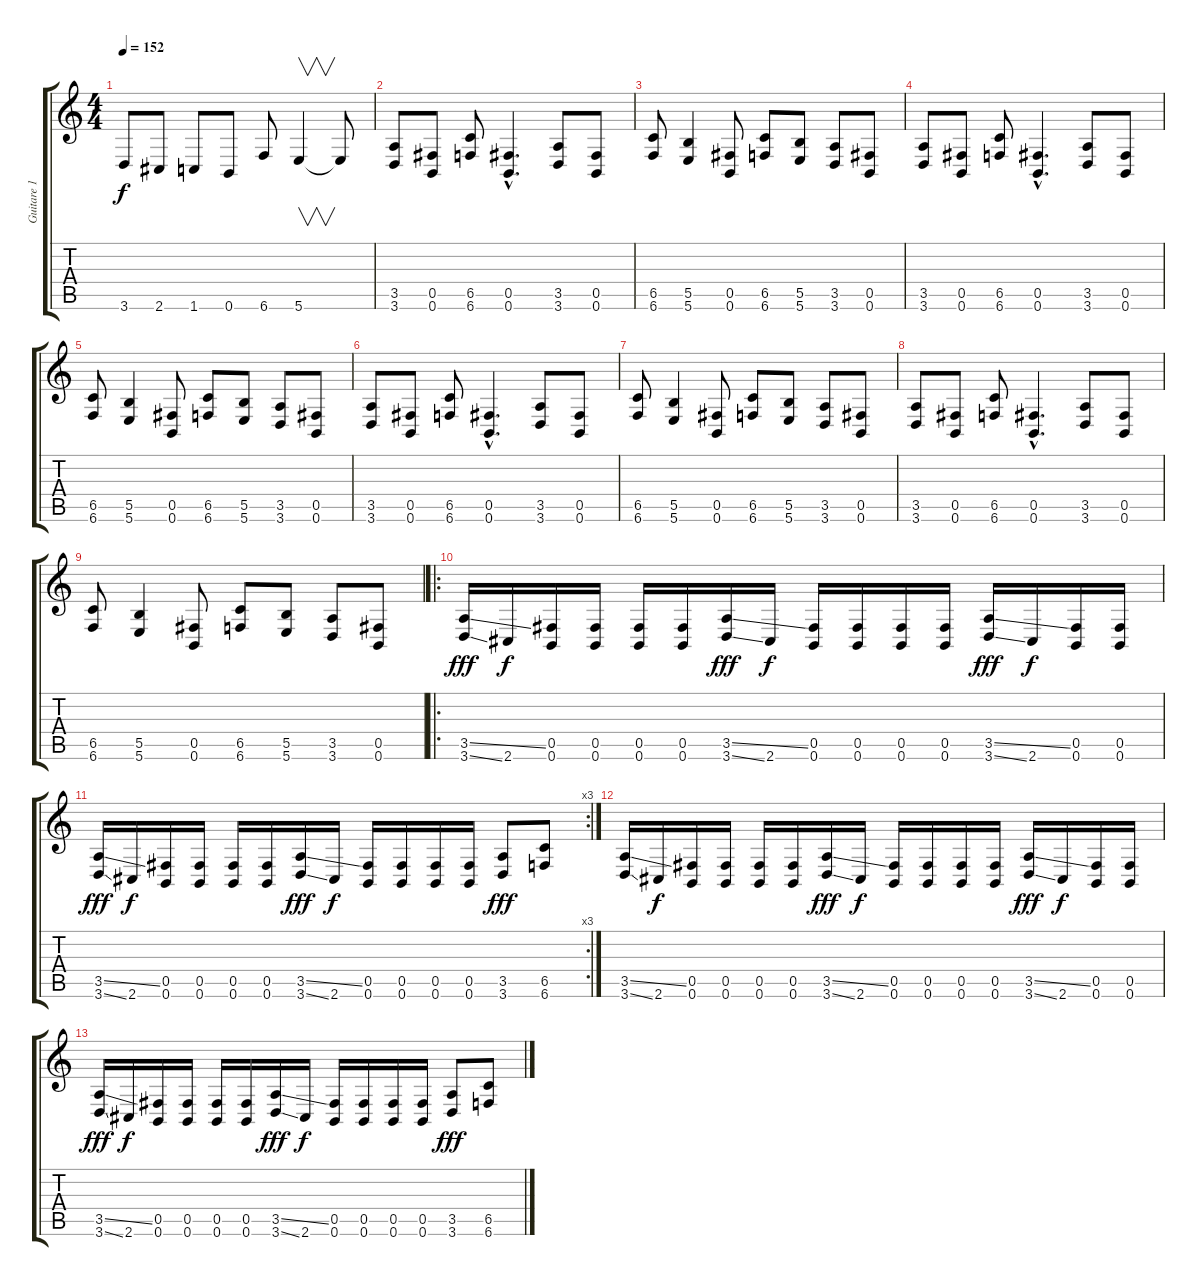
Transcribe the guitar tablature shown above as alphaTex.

\track ("Guitare 1" "Guitare 1") {instrument overdrivenguitar}
\staff {score tabs}
\tuning (Db4 Ab3 E3 B2 Gb2 B1) {hide}
\ts (4 4)
\tempo 152
\clef g2
\ks c
3.6.8{dy f} 2.6.8 1.6.8 0.6.8 6.6.8 5.6.4{v} 5.6{t}.8 |
(3.5 3.6).8 (0.5 0.6).8 (6.5 6.6).8 (0.5{hac} 0.6{hac}).4{d} (3.5 3.6).8 (0.5 0.6).8 |
(6.5 6.6).8 (5.5 5.6).4 (0.5 0.6).8 (6.5 6.6).8 (5.5 5.6).8 (3.5 3.6).8 (0.5 0.6).8 |
(3.5 3.6).8 (0.5 0.6).8 (6.5 6.6).8 (0.5{hac} 0.6{hac}).4{d} (3.5 3.6).8 (0.5 0.6).8 |
(6.5 6.6).8 (5.5 5.6).4 (0.5 0.6).8 (6.5 6.6).8 (5.5 5.6).8 (3.5 3.6).8 (0.5 0.6).8 |
(3.5 3.6).8 (0.5 0.6).8 (6.5 6.6).8 (0.5{hac} 0.6{hac}).4{d} (3.5 3.6).8 (0.5 0.6).8 |
(6.5 6.6).8 (5.5 5.6).4 (0.5 0.6).8 (6.5 6.6).8 (5.5 5.6).8 (3.5 3.6).8 (0.5 0.6).8 |
(3.5 3.6).8 (0.5 0.6).8 (6.5 6.6).8 (0.5{hac} 0.6{hac}).4{d} (3.5 3.6).8 (0.5 0.6).8 |
(6.5 6.6).8 (5.5 5.6).4 (0.5 0.6).8 (6.5 6.6).8 (5.5 5.6).8 (3.5 3.6).8 (0.5 0.6).8 |
\ro
(3.5{ss} 3.6{ss}).16{dy fff} 2.6.16{dy f} (0.5 0.6).16 (0.5 0.6).16 (0.5 0.6).16 (0.5 0.6).16 (3.5{ss} 3.6{ss}).16{dy fff} 2.6.16{dy f} (0.5 0.6).16 (0.5 0.6).16 (0.5 0.6).16 (0.5 0.6).16 (3.5{ss} 3.6{ss}).16{dy fff} 2.6.16{dy f} (0.5 0.6).16 (0.5 0.6).16 |
\rc 3
(3.5{ss} 3.6{ss}).16{dy fff} 2.6.16{dy f} (0.5 0.6).16 (0.5 0.6).16 (0.5 0.6).16 (0.5 0.6).16 (3.5{ss} 3.6{ss}).16{dy fff} 2.6.16{dy f} (0.5 0.6).16 (0.5 0.6).16 (0.5 0.6).16 (0.5 0.6).16 (3.5 3.6).8{dy fff} (6.5 6.6).8 |
(3.5{ss} 3.6{ss}).16 2.6.16{dy f} (0.5 0.6).16 (0.5 0.6).16 (0.5 0.6).16 (0.5 0.6).16 (3.5{ss} 3.6{ss}).16{dy fff} 2.6.16{dy f} (0.5 0.6).16 (0.5 0.6).16 (0.5 0.6).16 (0.5 0.6).16 (3.5{ss} 3.6{ss}).16{dy fff} 2.6.16{dy f} (0.5 0.6).16 (0.5 0.6).16 |
(3.5{ss} 3.6{ss}).16{dy fff} 2.6.16{dy f} (0.5 0.6).16 (0.5 0.6).16 (0.5 0.6).16 (0.5 0.6).16 (3.5{ss} 3.6{ss}).16{dy fff} 2.6.16{dy f} (0.5 0.6).16 (0.5 0.6).16 (0.5 0.6).16 (0.5 0.6).16 (3.5 3.6).8{dy fff} (6.5 6.6).8
